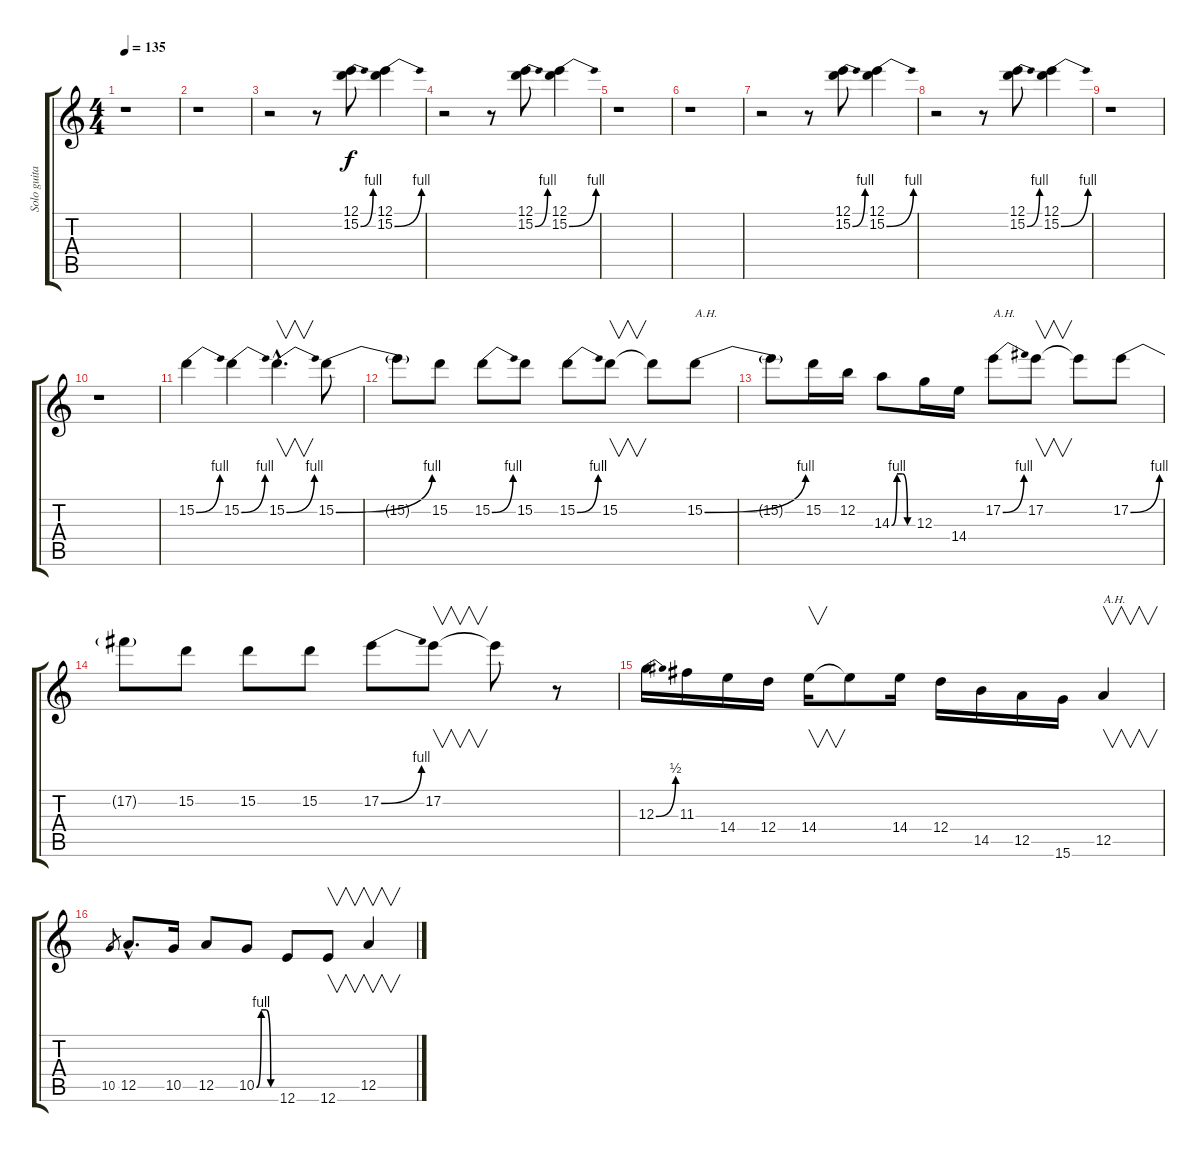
\track ("Solo guitar" "Solo guita") {instrument distortionguitar}
\staff {score tabs}
\tuning (E4 B3 G3 D3 A2 E2) {hide}
\ts (4 4)
\tempo 135
\clef g2
\ks c
r.1{dy f} |
r.1 |
r.2{instrument distortionguitar} r.8 (12.1 15.2{be (bend 0 0 60 4)}).8 (12.1 15.2{be (bend 0 0 60 4)}).4 |
r.2 r.8 (12.1 15.2{be (bend 0 0 60 4)}).8 (12.1 15.2{be (bend 0 0 60 4)}).4 |
r.1 |
r.1 |
r.2 r.8 (12.1 15.2{be (bend 0 0 60 4)}).8 (12.1 15.2{be (bend 0 0 60 4)}).4 |
r.2 r.8 (12.1 15.2{be (bend 0 0 60 4)}).8 (12.1 15.2{be (bend 0 0 60 4)}).4 |
r.1 |
r.1 |
15.2{be (bend 0 0 60 4)}.4 15.2{be (bend 0 0 60 4)}.4 15.2{be (bend 0 0 60 4) hac}.4{v d} 15.2{be (bend 0 0 60 4)}.8 |
15.2{t}.8 15.2.8 15.2{be (bend 0 0 60 4)}.8 15.2.8 15.2{be (bend 0 0 60 4)}.8 15.2.8{v} 15.2{t}.8 15.2{be (bend 0 0 60 4)}.8{txt "A.H." instrument guitarharmonics} |
15.2{t}.8 15.2.16{instrument distortionguitar} 12.2.16 14.3{be (custom 0 0 15 4 30 4 45 0 60 0)}.8 12.3.16 14.4.16 17.2{be (bend 0 0 60 4)}.8{txt "A.H." instrument guitarharmonics} 17.2.8{v} 17.2{t}.8 17.2{be (bend 0 0 60 4)}.8{instrument guitarharmonics} |
17.2{t}.8 15.2.8 15.2.8 15.2.8 17.2{be (bend 0 0 60 4)}.8 17.2.8{v} 17.2{t}.8 r.8 |
12.3{be (bend 0 0 60 2)}.16{instrument distortionguitar} 11.3.16 14.4.16 12.4.16 14.4.16{v} 14.4{t}.8 14.4.16 12.4.16 14.5.16 12.5.16 15.6.16 12.5.4{v txt "A.H." instrument guitarharmonics} |
10.5.8{gr} 12.5{hac}.8{d} 10.5.16 12.5.8 10.5{be (custom 0 0 15 4 30 4 45 0 60 0)}.8 12.6.8 12.6.8{v} 12.5.4{v}
